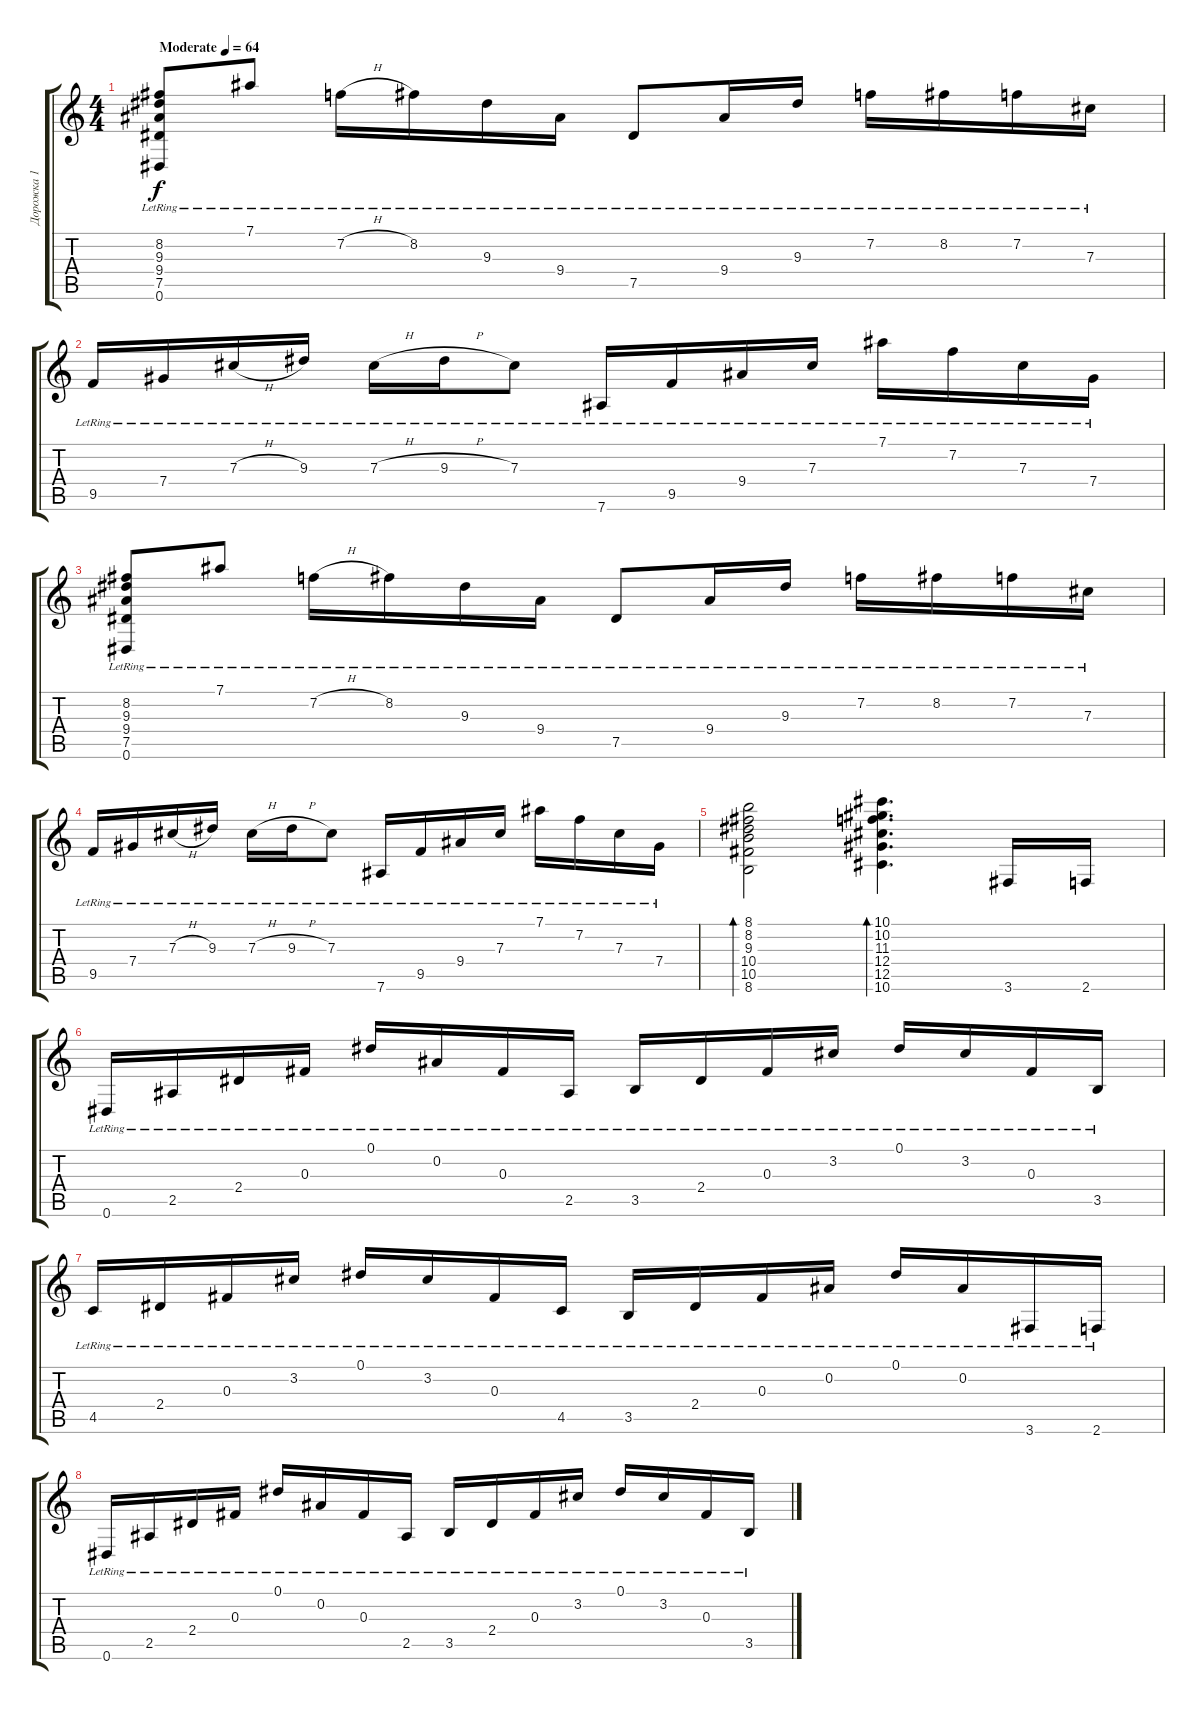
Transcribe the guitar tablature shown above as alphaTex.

\track ("Дорожка 1" "Дорожка 1") {instrument electricguitarjazz}
\staff {score tabs}
\tuning (Eb4 Bb3 Gb3 Db3 Ab2 Eb2) {hide}
\ts (4 4)
\tempo (64 "Moderate")
\clef g2
\ks c
(8.2{lr} 9.3{lr} 9.4{lr} 7.5{lr} 0.6{lr}).8{dy f instrument electricguitarjazz} 7.1{lr}.8 7.2{h lr}.16 8.2{lr}.16 9.3{lr}.16 9.4{lr}.16 7.5{lr}.8 9.4{lr}.16 9.3{lr}.16 7.2{lr}.16 8.2{lr}.16 7.2{lr}.16 7.3{lr}.16 |
9.5{lr}.16 7.4{lr}.16 7.3{h lr}.16 9.3{lr}.16 7.3{h lr}.16 9.3{h lr}.16 7.3{lr}.8 7.6{lr}.16 9.5{lr}.16 9.4{lr}.16 7.3{lr}.16 7.1{lr}.16 7.2{lr}.16 7.3{lr}.16 7.4{lr}.16 |
(8.2{lr} 9.3{lr} 9.4{lr} 7.5{lr} 0.6{lr}).8 7.1{lr}.8 7.2{h lr}.16 8.2{lr}.16 9.3{lr}.16 9.4{lr}.16 7.5{lr}.8 9.4{lr}.16 9.3{lr}.16 7.2{lr}.16 8.2{lr}.16 7.2{lr}.16 7.3{lr}.16 |
9.5{lr}.16 7.4{lr}.16 7.3{h lr}.16 9.3{lr}.16 7.3{h lr}.16 9.3{h lr}.16 7.3{lr}.8 7.6{lr}.16 9.5{lr}.16 9.4{lr}.16 7.3{lr}.16 7.1{lr}.16 7.2{lr}.16 7.3{lr}.16 7.4{lr}.16 |
(8.1 8.2 9.3 10.4 10.5 8.6).2{bd 60} (10.1 10.2 11.3 12.4 12.5 10.6).4{d bd 60} 3.6.16 2.6.16 |
0.6{lr}.16 2.5{lr}.16 2.4{lr}.16 0.3{lr}.16 0.1{lr}.16 0.2{lr}.16 0.3{lr}.16 2.5{lr}.16 3.5{lr}.16 2.4{lr}.16 0.3{lr}.16 3.2{lr}.16 0.1{lr}.16 3.2{lr}.16 0.3{lr}.16 3.5{lr}.16 |
4.5{lr}.16 2.4{lr}.16 0.3{lr}.16 3.2{lr}.16 0.1{lr}.16 3.2{lr}.16 0.3{lr}.16 4.5{lr}.16 3.5{lr}.16 2.4{lr}.16 0.3{lr}.16 0.2{lr}.16 0.1{lr}.16 0.2{lr}.16 3.6{lr}.16 2.6{lr}.16 |
0.6{lr}.16 2.5{lr}.16 2.4{lr}.16 0.3{lr}.16 0.1{lr}.16 0.2{lr}.16 0.3{lr}.16 2.5{lr}.16 3.5{lr}.16 2.4{lr}.16 0.3{lr}.16 3.2{lr}.16 0.1{lr}.16 3.2{lr}.16 0.3{lr}.16 3.5{lr}.16
